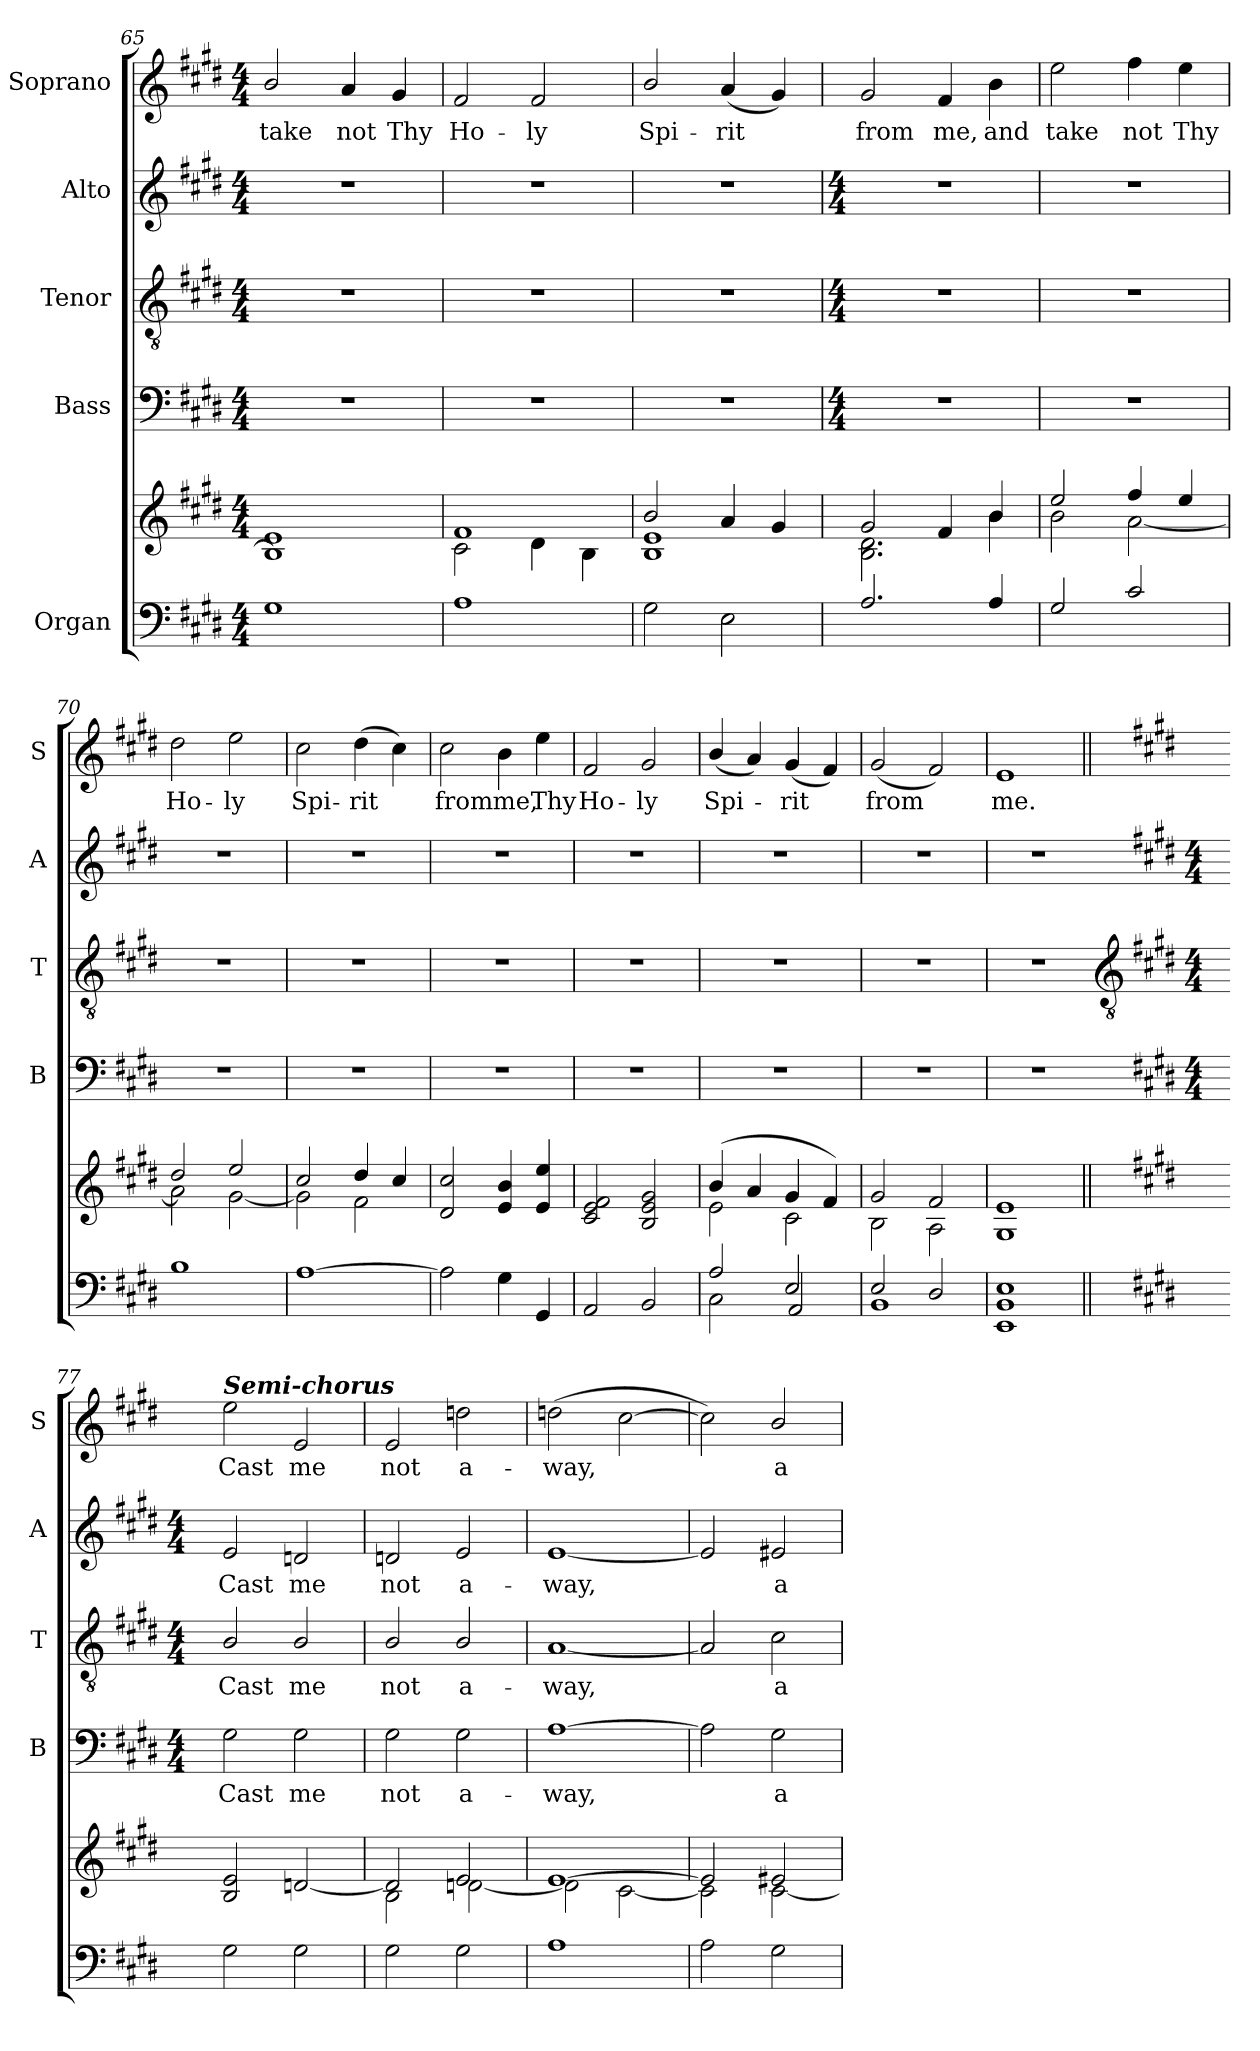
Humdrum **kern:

**kern	**kern	**kern	**text	**kern	**text	**kern	**text	**kern	**text
*part5	*part5	*part4	*part4	*part3	*part3	*part2	*part2	*part1	*part1
*staff6	*staff5	*staff4	*staff4	*staff3	*staff3	*staff2	*staff2	*staff1	*staff1
*I"Organ	*	*I"Bass	*	*I"Tenor	*	*I"Alto	*	*I"Soprano	*
*	*	*I'B	*	*I'T	*	*I'A	*	*I'S	*
*clefF4	*clefG2	*clefF4	*	*clefGv2	*	*clefG2	*	*clefG2	*
*k[f#c#g#d#]	*k[f#c#g#d#]	*k[f#c#g#d#]	*	*k[f#c#g#d#]	*	*k[f#c#g#d#]	*	*k[f#c#g#d#]	*
*E:	*E:	*E:	*	*E:	*	*E:	*	*E:	*
*M4/4	*M4/4	*M4/4	*	*M4/4	*	*M4/4	*	*M4/4	*
=65	=65	=65	=65	=65	=65	=65	=65	=65	=65
*	*^	*	*	*	*	*	*	*	*
!	!	!	!	!	!	!	!	!	!	!LO:LY:b
1G#	1e/	1B\]	1r	.	1r	.	1r	.	2b/	take
!	!	!	!	!	!	!	!	!	!	!LO:LY:b
.	.	.	.	.	.	.	.	.	4a	not
!	!	!	!	!	!	!	!	!	!	!LO:LY:b
.	.	.	.	.	.	.	.	.	4g#	Thy
=66	=66	=66	=66	=66	=66	=66	=66	=66	=66	=66
!	!	!	!	!	!	!	!	!	!	!LO:LY:b
1A	1f#/	2c#\	1r	.	1r	.	1r	.	2f#	Ho-
!	!	!	!	!	!	!	!	!	!	!LO:LY:b
.	.	4d#\	.	.	.	.	.	.	2f#	-ly
.	.	4B\	.	.	.	.	.	.	.	.
=67	=67	=67	=67	=67	=67	=67	=67	=67	=67	=67
!	!	!	!	!	!	!	!	!	!	!LO:LY:b
2G#	2b/	1B\ 1e\	1r	.	1r	.	1r	.	2b/	Spi-
!	!	!	!	!	!	!	!	!	!	!LO:LY:b
2E	4a/	.	.	.	.	.	.	.	(<4a	-rit
.	4g#/	.	.	.	.	.	.	.	4g#)	.
!!LO:LB:g=z
=68	=68	=68	=68	=68	=68	=68	=68	=68	=68	=68
*	*	*	*M4/4	*	*M4/4	*	*M4/4	*	*	*
*^	*	*	*	*	*	*	*	*	*	*
!	!	!	!	!	!	!	!	!	!	!	!LO:LY:b
2.A	1ryy	2g#/	2.B\ 2.d#\	1r	.	1r	.	1r	.	2g#	from
!	!	!	!	!	!	!	!	!	!	!	!LO:LY:b
.	.	4f#/	.	.	.	.	.	.	.	4f#	me,
!	!	!	!	!	!	!	!	!	!	!	!LO:LY:b
4A	.	4b/	4b\	.	.	.	.	.	.	4b	and
=69	=69	=69	=69	=69	=69	=69	=69	=69	=69	=69	=69
!	!	!	!	!	!	!	!	!	!	!	!LO:LY:b
2G#	1ryy	2ee/	2b\	1r	.	1r	.	1r	.	2ee	take
!	!	!	!	!	!	!	!	!	!	!	!LO:LY:b
2c#	.	4ff#/	[2a\	.	.	.	.	.	.	4ff#	not
!	!	!	!	!	!	!	!	!	!	!	!LO:LY:b
.	.	4ee/	.	.	.	.	.	.	.	4ee	Thy
=70	=70	=70	=70	=70	=70	=70	=70	=70	=70	=70	=70
!	!	!	!	!	!	!	!	!	!	!	!LO:LY:b
1B	1ryy	2dd#/	2a\]	1r	.	1r	.	1r	.	2dd#	Ho-
!	!	!	!	!	!	!	!	!	!	!	!LO:LY:b
.	.	2ee/	[2g#\	.	.	.	.	.	.	2ee	-ly
=71	=71	=71	=71	=71	=71	=71	=71	=71	=71	=71	=71
!	!	!	!	!	!	!	!	!	!	!	!LO:LY:b
[1A	2ryy	2cc#/	2g#\]	1r	.	1r	.	1r	.	2cc#	Spi-
!	!	!	!	!	!	!	!	!	!	!	!LO:LY:b
.	2ryy	4dd#/	2f#\	.	.	.	.	.	.	(>4dd#	-rit
.	.	4cc#/	.	.	.	.	.	.	.	4cc#)	.
=72	=72	=72	=72	=72	=72	=72	=72	=72	=72	=72	=72
!	!	!	!	!	!	!	!	!	!	!	!LO:LY:b
2A\]	2ryy	2d#/ 2cc#/	2ryy	1r	.	1r	.	1r	.	2cc#	from
!	!	!	!	!	!	!	!	!	!	!	!LO:LY:b
4G#\	2ryy	4e/ 4b/	2ryy	.	.	.	.	.	.	4b	me,
!	!	!	!	!	!	!	!	!	!	!	!LO:LY:b
4GG#	.	4e/ 4ee/	.	.	.	.	.	.	.	4ee	Thy
=73	=73	=73	=73	=73	=73	=73	=73	=73	=73	=73	=73
!	!	!	!	!	!	!	!	!	!	!	!LO:LY:b
2AA	2ryy	2c#/ 2e/ 2f#/	2ryy	1r	.	1r	.	1r	.	2f#	Ho-
!	!	!	!	!	!	!	!	!	!	!	!LO:LY:b
2BB	2ryy	2B/ 2e/ 2g#/	2ryy	.	.	.	.	.	.	2g#	-ly
=74	=74	=74	=74	=74	=74	=74	=74	=74	=74	=74	=74
!	!	!	!	!	!	!	!	!	!	!	!LO:LY:b
2A	2C#\	(>4b/	2e\	1r	.	1r	.	1r	.	(<4b/	Spi-
.	.	4a/	.	.	.	.	.	.	.	4a)	.
!	!	!	!	!	!	!	!	!	!	!	!LO:LY:b
2E/	2AA/	4g#/	2c#\	.	.	.	.	.	.	(<4g#	rit
.	.	4f#/)	.	.	.	.	.	.	.	4f#)	.
=75	=75	=75	=75	=75	=75	=75	=75	=75	=75	=75	=75
!	!	!	!	!	!	!	!	!	!	!	!LO:LY:b
2E/	1BB/	2g#/	2B\	1r	.	1r	.	1r	.	(<2g#	from
2D#/	.	2f#/	2A\	.	.	.	.	.	.	2f#)	.
=76	=76	=76	=76	=76	=76	=76	=76	=76	=76	=76	=76
!	!	!	!	!	!	!	!	!	!	!	!LO:LY:b
1BB 1E	1EE\	1e/	1G#\	1r	.	1r	.	1r	.	1e	me.
*v	*v	*	*	*	*	*	*	*	*	*	*
!!LO:LB:g=z
=77||	=77||	=77||	=77	=77||	=77	=77||	=77	=77||	=77||	=77||
*	*	*	*	*	*clefGv2	*	*	*	*	*
*	*	*	*k[f#c#g#d#]	*	*k[f#c#g#d#]	*	*k[f#c#g#d#]	*	*	*
*	*	*	*E:	*	*E:	*	*E:	*	*	*
*	*	*	*M4/4	*	*M4/4	*	*M4/4	*	*	*
*^	*	*	*	*	*	*	*	*	*	*
!	!	!	!	!	!	!	!	!	!	!LO:TX:a:Bi:t=Semi-chorus	!
!	!	!	!	!	!LO:LY:b	!	!LO:LY:b	!	!LO:LY:b	!	!LO:LY:b
*v	*v	*	*	*	*	*	*	*	*	*	*
2G#	2B/ 2e/	2ryy	2G#	Cast	2B/	Cast	2e	Cast	2ee	Cast
!	!	!	!	!LO:LY:b	!	!LO:LY:b	!	!LO:LY:b	!	!LO:LY:b
2G#	[2dn/	2ryy	2G#	me	2B/	me	2dn	me	2e	me
=78	=78	=78	=78	=78	=78	=78	=78	=78	=78	=78
!	!	!	!	!LO:LY:b	!	!LO:LY:b	!	!LO:LY:b	!	!LO:LY:b
2G#	2d/]	2B\	2G#	not	2B/	not	2dn	not	2e	not
!	!	!	!	!LO:LY:b	!	!LO:LY:b	!	!LO:LY:b	!	!LO:LY:b
2G#	2e/	[2dn\	2G#	a-	2B/	a-	2e	a-	2ddn	a-
=79	=79	=79	=79	=79	=79	=79	=79	=79	=79	=79
!	!	!	!	!LO:LY:b	!	!LO:LY:b	!	!LO:LY:b	!	!LO:LY:b
1A	[1e/	2d\]	[1A	-way,	[1A	-way,	[1e	-way,	(>2ddn	-way,
.	.	[2c#\	.	.	.	.	.	.	[2cc#	.
=80	=80	=80	=80	=80	=80	=80	=80	=80	=80	=80
2A	2e/]	2c#\]	2A]	.	2A]	.	2e]	.	2cc#])	.
!	!	!	!	!LO:LY:b	!	!LO:LY:b	!	!LO:LY:b	!	!LO:LY:b
2G#	2e#X/	[2c#\	2G#	a-	2c#	a-	2e#X	a-	2b/	a-
*	*v	*v	*	*	*	*	*	*	*	*
=	=	=	=	=	=	=	=	=	=
*-	*-	*-	*-	*-	*-	*-	*-	*-	*-
